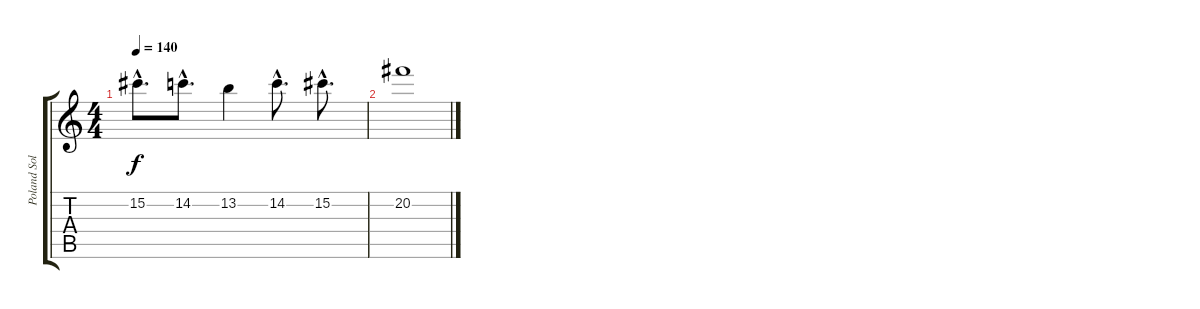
\track ("Poland Solo/Harmony" "Poland Sol") {instrument overdrivenguitar}
\staff {score tabs}
\tuning (Eb4 Bb3 Gb3 Db3 Ab2 Eb2) {hide}
\ts (4 4)
\tempo 140
\clef g2
\ks c
15.2{hac}.8{d dy f} 14.2{hac}.8{d} 13.2.4 14.2{hac}.8{d} 15.2{hac}.8{d} |
20.2.1
